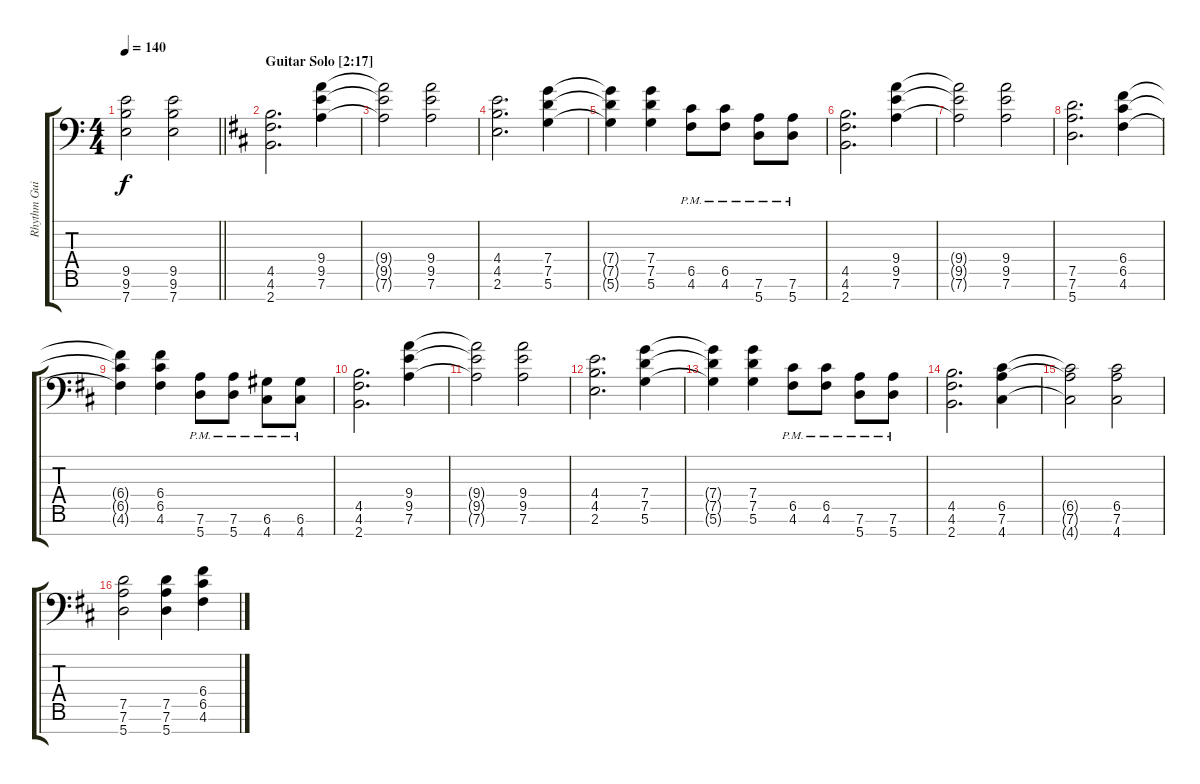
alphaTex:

\track ("Rhythm Guitar" "Rhythm Gui") {instrument distortionguitar}
\staff {score tabs}
\tuning (D4 A3 F3 C3 G2 D2 A1) {hide}
\ts (4 4)
\tempo 140
\clef f4
\barLineRight lightlight
\ks aminor
(9.5{t} 9.6{t} 7.7{t}).2{dy f} (9.5 9.6 7.7).2 |
\section ("" "Guitar Solo [2:17]")
\ks bminor
(4.5 4.6 2.7).2{d} (9.4 9.5 7.6).4 |
(9.4{t} 9.5{t} 7.6{t}).2 (9.4 9.5 7.6).2 |
(4.4 4.5 2.6).2{d} (7.4 7.5 5.6).4 |
(7.4{t} 7.5{t} 5.6{t}).4 (7.4 7.5 5.6).4 (6.5{pm} 4.6{pm}).8 (6.5{pm} 4.6{pm}).8 (7.6{pm} 5.7{pm}).8 (7.6{pm} 5.7{pm}).8 |
(4.5 4.6 2.7).2{d} (9.4 9.5 7.6).4 |
(9.4{t} 9.5{t} 7.6{t}).2 (9.4 9.5 7.6).2 |
(7.5 7.6 5.7).2{d} (6.4 6.5 4.6).4 |
(6.4{t} 6.5{t} 4.6{t}).4 (6.4 6.5 4.6).4 (7.6{pm} 5.7{pm}).8 (7.6{pm} 5.7{pm}).8 (6.6{pm} 4.7{pm}).8 (6.6{pm} 4.7{pm}).8 |
(4.5 4.6 2.7).2{d} (9.4 9.5 7.6).4 |
(9.4{t} 9.5{t} 7.6{t}).2 (9.4 9.5 7.6).2 |
(4.4 4.5 2.6).2{d} (7.4 7.5 5.6).4 |
(7.4{t} 7.5{t} 5.6{t}).4 (7.4 7.5 5.6).4 (6.5{pm} 4.6{pm}).8 (6.5{pm} 4.6{pm}).8 (7.6{pm} 5.7{pm}).8 (7.6{pm} 5.7{pm}).8 |
(4.5 4.6 2.7).2{d} (6.5 7.6 4.7).4 |
(6.5{t} 7.6{t} 4.7{t}).2 (6.5 7.6 4.7).2 |
(7.5 7.6 5.7).2 (7.5 7.6 5.7).4 (6.4 6.5 4.6).4
